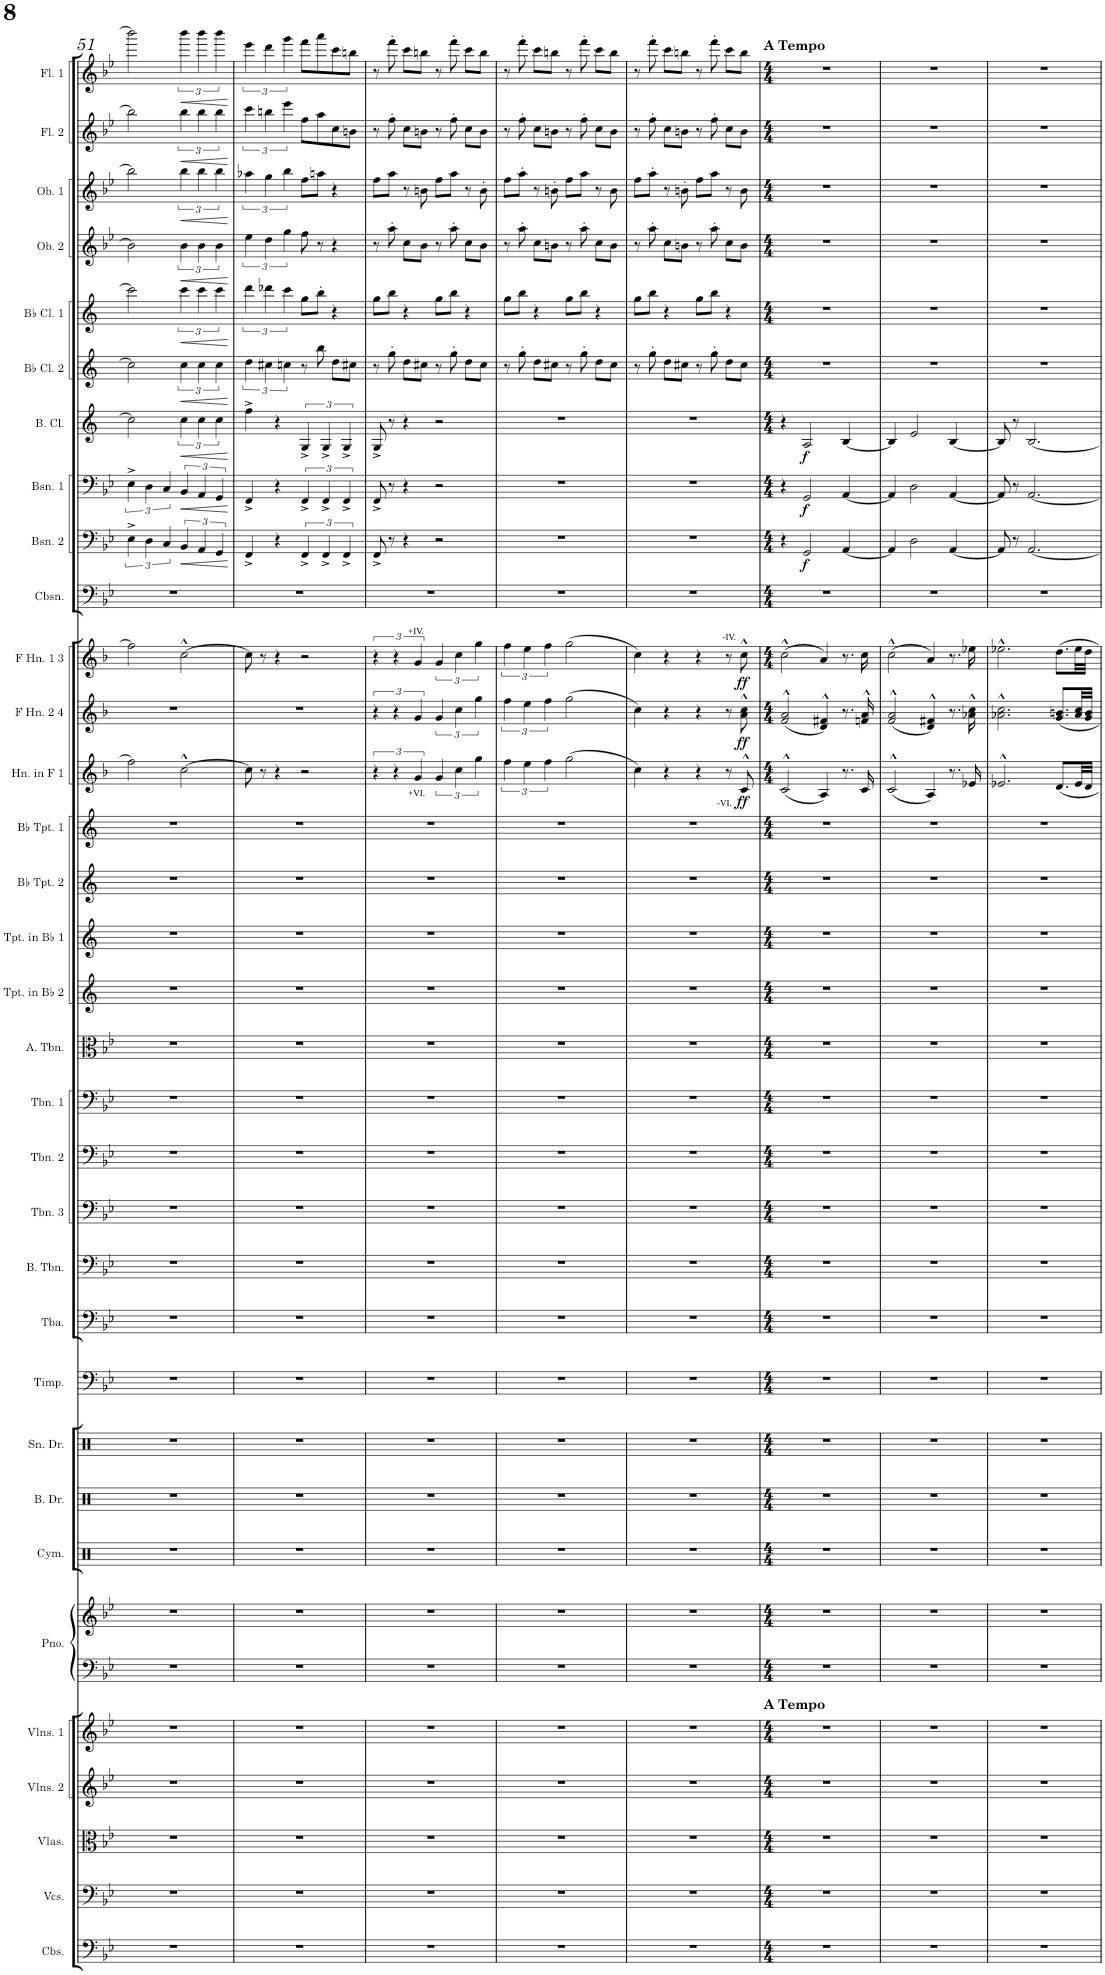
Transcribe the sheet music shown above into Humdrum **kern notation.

**kern	**kern	**kern	**kern	**kern	**kern	**kern	**kern	**kern	**kern	**kern	**kern	**kern	**kern	**kern	**kern	**kern	**kern	**kern	**kern	**kern	**kern	**dynam	**kern	**dynam	**kern	**dynam	**kern	**kern	**dynam	**kern	**dynam	**kern	**dynam	**kern	**dynam	**kern	**dynam	**kern	**dynam	**kern	**dynam	**kern	**dynam	**kern	**dynam
*part33	*part32	*part31	*part30	*part29	*part28	*part28	*part27	*part26	*part25	*part24	*part23	*part22	*part21	*part20	*part19	*part18	*part17	*part16	*part15	*part14	*part13	*part13	*part12	*part12	*part11	*part11	*part10	*part9	*part9	*part8	*part8	*part7	*part7	*part6	*part6	*part5	*part5	*part4	*part4	*part3	*part3	*part2	*part2	*part1	*part1
*staff34	*staff33	*staff32	*staff31	*staff30	*staff29	*staff28	*staff27	*staff26	*staff25	*staff24	*staff23	*staff22	*staff21	*staff20	*staff19	*staff18	*staff17	*staff16	*staff15	*staff14	*staff13	*staff13	*staff12	*staff12	*staff11	*staff11	*staff10	*staff9	*staff9	*staff8	*staff8	*staff7	*staff7	*staff6	*staff6	*staff5	*staff5	*staff4	*staff4	*staff3	*staff3	*staff2	*staff2	*staff1	*staff1
*I"Contrabasses	*I"Violoncellos	*I"Violas	*I"Violins 2	*I"Violins 1	*I"Piano	*	*I"Cymbal	*I"Bass Drum	*I"Snare Drum	*I"Timpani	*I"Tuba	*I"Bass Trombone	*I"Trombone 3	*I"Trombone 2	*I"Trombone 1	*I"Alto Trombone	*I"Trumpet in Bb 2	*I"Trumpet in Bb 1	*I"Bb Trumpet 2	*I"Bb Trumpet 1	*I"Horn in F 1	*	*I"F Horn 2 &amp; 4	*	*I"F Horn 1 &amp; 3	*	*I"Contrabassoon	*I"Bassoon 2	*	*I"Bassoon 1	*	*I"Bass Clarinet	*	*I"Bb Clarinet 2	*	*I"Bb Clarinet 1	*	*I"Oboe 2	*	*I"Oboe 1	*	*I"Flute 2	*	*I"Flute 1	*
*I'Cbs.	*I'Vcs.	*I'Vlas.	*I'Vlns. 2	*I'Vlns. 1	*I'Pno.	*	*I'Cym.	*I'B. Dr.	*I'Sn. Dr.	*I'Timp.	*I'Tba.	*I'B. Tbn.	*I'Tbn. 3	*I'Tbn. 2	*I'Tbn. 1	*I'A. Tbn.	*I'Tpt. in Bb 2	*I'Tpt. in Bb 1	*I'Bb Tpt. 2	*I'Bb Tpt. 1	*I'Hn. in F 1	*	*I'F Hn. 2 4	*	*I'F Hn. 1 3	*	*I'Cbsn.	*I'Bsn. 2	*	*I'Bsn. 1	*	*I'B. Cl.	*	*I'Bb Cl. 2	*	*I'Bb Cl. 1	*	*I'Ob. 2	*	*I'Ob. 1	*	*I'Fl. 2	*	*I'Fl. 1	*
!!LO:PB:g=z
*clefF4	*clefF4	*clefC3	*clefG2	*clefG2	*clefF4	*clefG2	*clefX	*clefX	*clefX	*clefF4	*clefF4	*clefF4	*clefF4	*clefF4	*clefF4	*clefC3	*clefG2	*clefG2	*clefG2	*clefG2	*clefG2	*	*clefG2	*	*clefG2	*	*clefF4	*clefF4	*	*clefF4	*	*clefG2	*	*clefG2	*	*clefG2	*	*clefG2	*	*clefG2	*	*clefG2	*	*clefG2	*
*Trd7c12	*	*	*	*	*	*	*	*	*	*	*	*	*	*	*	*	*Trd1c2	*Trd1c2	*Trd1c2	*Trd1c2	*Trd4c7	*	*Trd4c7	*	*Trd4c7	*	*Trd7c12	*	*	*	*	*Trd8c14	*	*Trd1c2	*	*Trd1c2	*	*	*	*	*	*	*	*	*
*k[b-e-]	*k[b-e-]	*k[b-e-]	*k[b-e-]	*k[b-e-]	*k[b-e-]	*k[b-e-]	*k[b-e-a-d-]	*k[b-e-a-d-]	*k[b-e-a-d-]	*k[b-e-]	*k[b-e-]	*k[b-e-]	*k[b-e-]	*k[b-e-]	*k[b-e-]	*k[b-e-]	*k[]	*k[]	*k[]	*k[]	*k[b-]	*	*k[b-]	*	*k[b-]	*	*k[b-e-]	*k[b-e-]	*	*k[b-e-]	*	*k[]	*	*k[]	*	*k[]	*	*k[b-e-]	*	*k[b-e-]	*	*k[b-e-]	*	*k[b-e-]	*
*M2/2	*M2/2	*M2/2	*M2/2	*M2/2	*M2/2	*M2/2	*M2/2	*M2/2	*M2/2	*M2/2	*M2/2	*M2/2	*M2/2	*M2/2	*M2/2	*M2/2	*M2/2	*M2/2	*M2/2	*M2/2	*M2/2	*	*M2/2	*	*M2/2	*	*M2/2	*M2/2	*	*M2/2	*	*M2/2	*	*M2/2	*	*M2/2	*	*M2/2	*	*M2/2	*	*M2/2	*	*M2/2	*
=51	=51	=51	=51	=51	=51	=51	=51	=51	=51	=51	=51	=51	=51	=51	=51	=51	=51	=51	=51	=51	=51	=51	=51	=51	=51	=51	=51	=51	=51	=51	=51	=51	=51	=51	=51	=51	=51	=51	=51	=51	=51	=51	=51	=51	=51
1r	1r	1r	1r	1r	1r	1r	1r	1r	1r	1r	1r	1r	1r	1r	1r	1r	1r	1r	1r	1r	2ff\]	.	1r	.	2ff\]	.	1r	6E-^\	.	6E-^\	.	2cc\]	.	2cc\]	.	2ccc\]	.	2b-\]	.	2bb-\]	.	2bb-\]	.	2bbb-\]	.
.	.	.	.	.	.	.	.	.	.	.	.	.	.	.	.	.	.	.	.	.	.	.	.	.	.	.	.	6D\	.	6D\	.	.	.	.	.	.	.	.	.	.	.	.	.	.	.
.	.	.	.	.	.	.	.	.	.	.	.	.	.	.	.	.	.	.	.	.	.	.	.	.	.	.	.	6C/	.	6C/	.	.	.	.	.	.	.	.	.	.	.	.	.	.	.
!	!	!	!	!	!	!	!	!	!	!	!	!	!	!	!	!	!	!	!	!	!	!	!	!	!	!	!	!	!LO:HP:b	!	!LO:HP:b	!	!LO:HP:b	!	!LO:HP:b	!	!LO:HP:b	!	!LO:HP:b	!	!LO:HP:b	!	!LO:HP:b	!	!LO:HP:b
.	.	.	.	.	.	.	.	.	.	.	.	.	.	.	.	.	.	.	.	.	[2cc^^\	.	.	.	[2cc^^\	.	.	6BB-/	<	6BB-/	<	6cc\	<	6cc\	<	6ccc\	<	6b-\	<	6bb-\	<	6bb-\	<	6bbb-\	<
.	.	.	.	.	.	.	.	.	.	.	.	.	.	.	.	.	.	.	.	.	.	.	.	.	.	.	.	6AA/	.	6AA/	.	6cc\	.	6cc\	.	6ccc\	.	6b-\	.	6bb-\	.	6bb-\	.	6bbb-\	.
.	.	.	.	.	.	.	.	.	.	.	.	.	.	.	.	.	.	.	.	.	.	.	.	.	.	.	.	6GG/	.	6GG/	.	6cc\	.	6cc\	.	6ccc\	.	6b-\	.	6bb-\	.	6bb-\	.	6bbb-\	.
.	.	.	.	.	.	.	.	.	.	.	.	.	.	.	.	.	.	.	.	.	.	.	.	.	.	.	.	.	[	.	[	.	[	.	[	.	[	.	[	.	[	.	[	.	[
=52	=52	=52	=52	=52	=52	=52	=52	=52	=52	=52	=52	=52	=52	=52	=52	=52	=52	=52	=52	=52	=52	=52	=52	=52	=52	=52	=52	=52	=52	=52	=52	=52	=52	=52	=52	=52	=52	=52	=52	=52	=52	=52	=52	=52	=52
1r	1r	1r	1r	1r	1r	1r	1r	1r	1r	1r	1r	1r	1r	1r	1r	1r	1r	1r	1r	1r	8cc\]	.	1r	.	8cc\]	.	1r	4FF^/	.	4FF^/	.	4ff^\	.	6dd\	.	6ddd\	.	6ee-\	.	6aa-X\	.	6ccc\	.	6eee-\	.
.	.	.	.	.	.	.	.	.	.	.	.	.	.	.	.	.	.	.	.	.	8r	.	.	.	8r	.	.	.	.	.	.	.	.	.	.	.	.	.	.	.	.	.	.	.	.
.	.	.	.	.	.	.	.	.	.	.	.	.	.	.	.	.	.	.	.	.	.	.	.	.	.	.	.	.	.	.	.	.	.	6cc#X\	.	6ddd-X\	.	6dd\	.	6gg\	.	6bbn\	.	6ddd\	.
.	.	.	.	.	.	.	.	.	.	.	.	.	.	.	.	.	.	.	.	.	4r	.	.	.	4r	.	.	4r	.	4r	.	4r	.	.	.	.	.	.	.	.	.	.	.	.	.
.	.	.	.	.	.	.	.	.	.	.	.	.	.	.	.	.	.	.	.	.	.	.	.	.	.	.	.	.	.	.	.	.	.	6ccn\	.	6ccc\	.	6gg\	.	6bb-\	.	6eee-\	.	6ggg\	.
.	.	.	.	.	.	.	.	.	.	.	.	.	.	.	.	.	.	.	.	.	2r	.	.	.	2r	.	.	6FF^/	.	6FF^/	.	6G^/	.	8r	.	8gg\L	.	8ff\	.	8ff\L	.	8ff\L	.	8fff\L	.
.	.	.	.	.	.	.	.	.	.	.	.	.	.	.	.	.	.	.	.	.	.	.	.	.	.	.	.	.	.	.	.	.	.	8bb\	.	8bb'\J	.	8r	.	8aan\J	.	8aa\	.	8aaa\	.
.	.	.	.	.	.	.	.	.	.	.	.	.	.	.	.	.	.	.	.	.	.	.	.	.	.	.	.	6FF^/	.	6FF^/	.	6G^/	.	.	.	.	.	.	.	.	.	.	.	.	.
.	.	.	.	.	.	.	.	.	.	.	.	.	.	.	.	.	.	.	.	.	.	.	.	.	.	.	.	.	.	.	.	.	.	8dd\L	.	4r	.	4r	.	4r	.	8cc\	.	8ccc\	.
.	.	.	.	.	.	.	.	.	.	.	.	.	.	.	.	.	.	.	.	.	.	.	.	.	.	.	.	6FF^/	.	6FF^/	.	6G^/	.	.	.	.	.	.	.	.	.	.	.	.	.
.	.	.	.	.	.	.	.	.	.	.	.	.	.	.	.	.	.	.	.	.	.	.	.	.	.	.	.	.	.	.	.	.	.	8cc#X\J	.	.	.	.	.	.	.	8bn\J	.	8bbn\J	.
=53	=53	=53	=53	=53	=53	=53	=53	=53	=53	=53	=53	=53	=53	=53	=53	=53	=53	=53	=53	=53	=53	=53	=53	=53	=53	=53	=53	=53	=53	=53	=53	=53	=53	=53	=53	=53	=53	=53	=53	=53	=53	=53	=53	=53	=53
1r	1r	1r	1r	1r	1r	1r	1r	1r	1r	1r	1r	1r	1r	1r	1r	1r	1r	1r	1r	1r	6r	.	6r	.	6r	.	1r	8FF^/	.	8FF^/	.	8G^/	.	8r	.	8gg\L	.	8r	.	8ff\L	.	8r	.	8r	.
.	.	.	.	.	.	.	.	.	.	.	.	.	.	.	.	.	.	.	.	.	.	.	.	.	.	.	.	8r	.	8r	.	8r	.	8gg'\	.	8bb\J	.	8aa'\	.	8aa\J	.	8ff'\	.	8fff'\	.
.	.	.	.	.	.	.	.	.	.	.	.	.	.	.	.	.	.	.	.	.	6r	.	6r	.	6r	.	.	.	.	.	.	.	.	.	.	.	.	.	.	.	.	.	.	.	.
.	.	.	.	.	.	.	.	.	.	.	.	.	.	.	.	.	.	.	.	.	.	.	.	.	.	.	.	4r	.	4r	.	4r	.	8dd\L	.	4r	.	8cc\L	.	8r	.	8cc\L	.	8ccc\L	.
!	!	!	!	!	!	!	!	!	!	!	!	!	!	!	!	!	!	!	!	!	!	!	!	!	!LO:TX:a:t=+IV.	!	!	!	!	!	!	!	!	!	!	!	!	!	!	!	!	!	!	!	!
!	!	!	!	!	!	!	!	!	!	!	!	!	!	!	!	!	!	!	!	!	!LO:TX:b:t=+VI.	!	!	!	!	!	!	!	!	!	!	!	!	!	!	!	!	!	!	!	!	!	!	!	!
.	.	.	.	.	.	.	.	.	.	.	.	.	.	.	.	.	.	.	.	.	6g/	.	6g/	.	6g/	.	.	.	.	.	.	.	.	.	.	.	.	.	.	.	.	.	.	.	.
.	.	.	.	.	.	.	.	.	.	.	.	.	.	.	.	.	.	.	.	.	.	.	.	.	.	.	.	.	.	.	.	.	.	8cc#X\J	.	.	.	8b-\J	.	8bn\	.	8bn\J	.	8bbn\J	.
.	.	.	.	.	.	.	.	.	.	.	.	.	.	.	.	.	.	.	.	.	6g/	.	6g/	.	6g/	.	.	2r	.	2r	.	2r	.	8r	.	8gg\L	.	8r	.	8ff\L	.	8r	.	8r	.
.	.	.	.	.	.	.	.	.	.	.	.	.	.	.	.	.	.	.	.	.	.	.	.	.	.	.	.	.	.	.	.	.	.	8gg'\	.	8bb\J	.	8aa'\	.	8aa\J	.	8ff'\	.	8fff'\	.
.	.	.	.	.	.	.	.	.	.	.	.	.	.	.	.	.	.	.	.	.	6cc\	.	6cc\	.	6cc\	.	.	.	.	.	.	.	.	.	.	.	.	.	.	.	.	.	.	.	.
.	.	.	.	.	.	.	.	.	.	.	.	.	.	.	.	.	.	.	.	.	.	.	.	.	.	.	.	.	.	.	.	.	.	8dd\L	.	4r	.	8cc\L	.	8r	.	8cc\L	.	8ccc\L	.
.	.	.	.	.	.	.	.	.	.	.	.	.	.	.	.	.	.	.	.	.	6gg\	.	6gg\	.	6gg\	.	.	.	.	.	.	.	.	.	.	.	.	.	.	.	.	.	.	.	.
.	.	.	.	.	.	.	.	.	.	.	.	.	.	.	.	.	.	.	.	.	.	.	.	.	.	.	.	.	.	.	.	.	.	8cc#\J	.	.	.	8b-\J	.	8b'\	.	8b\J	.	8bb\J	.
=54	=54	=54	=54	=54	=54	=54	=54	=54	=54	=54	=54	=54	=54	=54	=54	=54	=54	=54	=54	=54	=54	=54	=54	=54	=54	=54	=54	=54	=54	=54	=54	=54	=54	=54	=54	=54	=54	=54	=54	=54	=54	=54	=54	=54	=54
1r	1r	1r	1r	1r	1r	1r	1r	1r	1r	1r	1r	1r	1r	1r	1r	1r	1r	1r	1r	1r	6ff\	.	6ff\	.	6ff\	.	1r	1r	.	1r	.	1r	.	8r	.	8gg\L	.	8r	.	8ff\L	.	8r	.	8r	.
.	.	.	.	.	.	.	.	.	.	.	.	.	.	.	.	.	.	.	.	.	.	.	.	.	.	.	.	.	.	.	.	.	.	8gg'\	.	8bb\J	.	8aa'\	.	8aa'\J	.	8ff'\	.	8fff'\	.
.	.	.	.	.	.	.	.	.	.	.	.	.	.	.	.	.	.	.	.	.	6ee\	.	6ee\	.	6ee\	.	.	.	.	.	.	.	.	.	.	.	.	.	.	.	.	.	.	.	.
.	.	.	.	.	.	.	.	.	.	.	.	.	.	.	.	.	.	.	.	.	.	.	.	.	.	.	.	.	.	.	.	.	.	8dd\L	.	4r	.	8cc\L	.	8r	.	8cc\L	.	8ccc\L	.
.	.	.	.	.	.	.	.	.	.	.	.	.	.	.	.	.	.	.	.	.	6ff\	.	6ff\	.	6ff\	.	.	.	.	.	.	.	.	.	.	.	.	.	.	.	.	.	.	.	.
.	.	.	.	.	.	.	.	.	.	.	.	.	.	.	.	.	.	.	.	.	.	.	.	.	.	.	.	.	.	.	.	.	.	8cc#X\J	.	.	.	8bn\J	.	8bn'\	.	8bn\J	.	8bbn\J	.
.	.	.	.	.	.	.	.	.	.	.	.	.	.	.	.	.	.	.	.	.	(2gg\	.	(2gg\	.	(2gg\	.	.	.	.	.	.	.	.	8r	.	8gg\L	.	8r	.	8ff\L	.	8r	.	8r	.
.	.	.	.	.	.	.	.	.	.	.	.	.	.	.	.	.	.	.	.	.	.	.	.	.	.	.	.	.	.	.	.	.	.	8gg'\	.	8bb\J	.	8aa'\	.	8aa\J	.	8ff'\	.	8fff'\	.
.	.	.	.	.	.	.	.	.	.	.	.	.	.	.	.	.	.	.	.	.	.	.	.	.	.	.	.	.	.	.	.	.	.	8dd\L	.	4r	.	8cc\L	.	8r	.	8cc\L	.	8ccc\L	.
.	.	.	.	.	.	.	.	.	.	.	.	.	.	.	.	.	.	.	.	.	.	.	.	.	.	.	.	.	.	.	.	.	.	8cc#\J	.	.	.	8b\J	.	8b\	.	8b\J	.	8bb\J	.
=55	=55	=55	=55	=55	=55	=55	=55	=55	=55	=55	=55	=55	=55	=55	=55	=55	=55	=55	=55	=55	=55	=55	=55	=55	=55	=55	=55	=55	=55	=55	=55	=55	=55	=55	=55	=55	=55	=55	=55	=55	=55	=55	=55	=55	=55
1r	1r	1r	1r	1r	1r	1r	1r	1r	1r	1r	1r	1r	1r	1r	1r	1r	1r	1r	1r	1r	4cc\)	.	4cc\)	.	4cc\)	.	1r	1r	.	1r	.	1r	.	8r	.	8gg\L	.	8r	.	8ff\L	.	8r	.	8r	.
.	.	.	.	.	.	.	.	.	.	.	.	.	.	.	.	.	.	.	.	.	.	.	.	.	.	.	.	.	.	.	.	.	.	8gg'\	.	8bb\J	.	8aa'\	.	8aa'\J	.	8ff'\	.	8fff'\	.
.	.	.	.	.	.	.	.	.	.	.	.	.	.	.	.	.	.	.	.	.	4r	.	4r	.	4r	.	.	.	.	.	.	.	.	8dd\L	.	4r	.	8cc\L	.	8r	.	8cc\L	.	8ccc\L	.
.	.	.	.	.	.	.	.	.	.	.	.	.	.	.	.	.	.	.	.	.	.	.	.	.	.	.	.	.	.	.	.	.	.	8cc#X\J	.	.	.	8bn\J	.	8bn'\	.	8bn\J	.	8bbn\J	.
.	.	.	.	.	.	.	.	.	.	.	.	.	.	.	.	.	.	.	.	.	4r	.	4r	.	4r	.	.	.	.	.	.	.	.	8r	.	8gg\L	.	8r	.	8ff\L	.	8r	.	8r	.
.	.	.	.	.	.	.	.	.	.	.	.	.	.	.	.	.	.	.	.	.	.	.	.	.	.	.	.	.	.	.	.	.	.	8gg'\	.	8bb\J	.	8aa'\	.	8aa\J	.	8ff'\	.	8fff'\	.
.	.	.	.	.	.	.	.	.	.	.	.	.	.	.	.	.	.	.	.	.	8r	.	8r	.	8r	.	.	.	.	.	.	.	.	8dd\L	.	4r	.	8cc\L	.	8r	.	8cc\L	.	8ccc\L	.
!	!	!	!	!	!	!	!	!	!	!	!	!	!	!	!	!	!	!	!	!	!	!	!	!	!LO:TX:a:t=-IV.	!	!	!	!	!	!	!	!	!	!	!	!	!	!	!	!	!	!	!	!
!	!	!	!	!	!	!	!	!	!	!	!	!	!	!	!	!	!	!	!	!	!LO:TX:b:t=-VI.	!	!	!	!	!	!	!	!	!	!	!	!	!	!	!	!	!	!	!	!	!	!	!	!
!	!	!	!	!	!	!	!	!	!	!	!	!	!	!	!	!	!	!	!	!	!	!LO:DY:b	!	!LO:DY:b	!	!LO:DY:b	!	!	!	!	!	!	!	!	!	!	!	!	!	!	!	!	!	!	!
.	.	.	.	.	.	.	.	.	.	.	.	.	.	.	.	.	.	.	.	.	8c^^/	ff	8a\^^ 8cc\^^	ff	8cc^^\	ff	.	.	.	.	.	.	.	8cc#\J	.	.	.	8b\J	.	8b\	.	8b\J	.	8bb\J	.
=56	=56	=56	=56	=56	=56	=56	=56	=56	=56	=56	=56	=56	=56	=56	=56	=56	=56	=56	=56	=56	=56	=56	=56	=56	=56	=56	=56	=56	=56	=56	=56	=56	=56	=56	=56	=56	=56	=56	=56	=56	=56	=56	=56	=56	=56
*M4/4	*M4/4	*M4/4	*M4/4	*M4/4	*M4/4	*M4/4	*M4/4	*M4/4	*M4/4	*M4/4	*M4/4	*M4/4	*M4/4	*M4/4	*M4/4	*M4/4	*M4/4	*M4/4	*M4/4	*M4/4	*M4/4	*	*M4/4	*	*M4/4	*	*M4/4	*M4/4	*	*M4/4	*	*M4/4	*	*M4/4	*	*M4/4	*	*M4/4	*	*M4/4	*	*M4/4	*	*M4/4	*
!	!	!	!	!	!	!	!	!	!	!	!	!	!	!	!	!	!	!	!	!	!	!	!	!	!	!	!	!	!	!	!	!	!	!	!	!	!	!	!	!	!	!	!	!LO:TX:a:B:t=A Tempo	!
!	!	!	!	!LO:TX:a:B:t=A Tempo	!	!	!	!	!	!	!	!	!	!	!	!	!	!	!	!	!	!	!	!	!	!	!	!	!	!	!	!	!	!	!	!	!	!	!	!	!	!	!	!	!
1r	1r	1r	1r	1r	1r	1r	1r	1r	1r	1r	1r	1r	1r	1r	1r	1r	1r	1r	1r	1r	(2c^^/	.	(2f/^^ 2a/^^	.	(2cc^^\	.	1r	4r	.	4r	.	4r	.	1r	.	1r	.	1r	.	1r	.	1r	.	1r	.
!	!	!	!	!	!	!	!	!	!	!	!	!	!	!	!	!	!	!	!	!	!	!	!	!	!	!	!	!	!LO:DY:b	!	!LO:DY:b	!	!LO:DY:b	!	!	!	!	!	!	!	!	!	!	!	!
.	.	.	.	.	.	.	.	.	.	.	.	.	.	.	.	.	.	.	.	.	.	.	.	.	.	.	.	2GG/	f	2GG/	f	2A/	f	.	.	.	.	.	.	.	.	.	.	.	.
.	.	.	.	.	.	.	.	.	.	.	.	.	.	.	.	.	.	.	.	.	4A/)	.	4d/^^ 4f#X/^^)	.	4a/)	.	.	.	.	.	.	.	.	.	.	.	.	.	.	.	.	.	.	.	.
.	.	.	.	.	.	.	.	.	.	.	.	.	.	.	.	.	.	.	.	.	8.r	.	8.r	.	8.r	.	.	[4AA/	.	[4AA/	.	[4B/	.	.	.	.	.	.	.	.	.	.	.	.	.
.	.	.	.	.	.	.	.	.	.	.	.	.	.	.	.	.	.	.	.	.	16c/	.	16fn/^^ 16a/^^	.	16cc\	.	.	.	.	.	.	.	.	.	.	.	.	.	.	.	.	.	.	.	.
=57	=57	=57	=57	=57	=57	=57	=57	=57	=57	=57	=57	=57	=57	=57	=57	=57	=57	=57	=57	=57	=57	=57	=57	=57	=57	=57	=57	=57	=57	=57	=57	=57	=57	=57	=57	=57	=57	=57	=57	=57	=57	=57	=57	=57	=57
1r	1r	1r	1r	1r	1r	1r	1r	1r	1r	1r	1r	1r	1r	1r	1r	1r	1r	1r	1r	1r	(2c^^/	.	(2f/^^ 2a/^^	.	(2cc^^\	.	1r	4AA/]	.	4AA/]	.	4B/]	.	1r	.	1r	.	1r	.	1r	.	1r	.	1r	.
.	.	.	.	.	.	.	.	.	.	.	.	.	.	.	.	.	.	.	.	.	.	.	.	.	.	.	.	2D\	.	2D\	.	2e/	.	.	.	.	.	.	.	.	.	.	.	.	.
.	.	.	.	.	.	.	.	.	.	.	.	.	.	.	.	.	.	.	.	.	4A/)	.	4d/^^ 4f#X/^^)	.	4a/)	.	.	.	.	.	.	.	.	.	.	.	.	.	.	.	.	.	.	.	.
.	.	.	.	.	.	.	.	.	.	.	.	.	.	.	.	.	.	.	.	.	8.r	.	8.r	.	8.r	.	.	[4AA/	.	[4AA/	.	[4B/	.	.	.	.	.	.	.	.	.	.	.	.	.
.	.	.	.	.	.	.	.	.	.	.	.	.	.	.	.	.	.	.	.	.	16e-X/	.	16a-X\^^ 16cc\^^	.	16ee-X\	.	.	.	.	.	.	.	.	.	.	.	.	.	.	.	.	.	.	.	.
=58	=58	=58	=58	=58	=58	=58	=58	=58	=58	=58	=58	=58	=58	=58	=58	=58	=58	=58	=58	=58	=58	=58	=58	=58	=58	=58	=58	=58	=58	=58	=58	=58	=58	=58	=58	=58	=58	=58	=58	=58	=58	=58	=58	=58	=58
1r	1r	1r	1r	1r	1r	1r	1r	1r	1r	1r	1r	1r	1r	1r	1r	1r	1r	1r	1r	1r	2.e-X^^/	.	2.a-X\^^ 2.cc\^^	.	2.ee-X^^\	.	1r	8AA/]	.	8AA/]	.	8B/]	.	1r	.	1r	.	1r	.	1r	.	1r	.	1r	.
.	.	.	.	.	.	.	.	.	.	.	.	.	.	.	.	.	.	.	.	.	.	.	.	.	.	.	.	8r	.	8r	.	8r	.	.	.	.	.	.	.	.	.	.	.	.	.
.	.	.	.	.	.	.	.	.	.	.	.	.	.	.	.	.	.	.	.	.	.	.	.	.	.	.	.	[2.AA/	.	[2.AA/	.	[2.B/	.	.	.	.	.	.	.	.	.	.	.	.	.
.	.	.	.	.	.	.	.	.	.	.	.	.	.	.	.	.	.	.	.	.	8.d/L	.	8.g/ 8.bn/L	.	8.dd\L	.	.	.	.	.	.	.	.	.	.	.	.	.	.	.	.	.	.	.	.
.	.	.	.	.	.	.	.	.	.	.	.	.	.	.	.	.	.	.	.	.	32e-/LL	.	32a-/ 32cc/LL	.	32ee-\LL	.	.	.	.	.	.	.	.	.	.	.	.	.	.	.	.	.	.	.	.
.	.	.	.	.	.	.	.	.	.	.	.	.	.	.	.	.	.	.	.	.	32d/JJJ	.	32g/ 32b/JJJ	.	32dd\JJJ	.	.	.	.	.	.	.	.	.	.	.	.	.	.	.	.	.	.	.	.
=	=	=	=	=	=	=	=	=	=	=	=	=	=	=	=	=	=	=	=	=	=	=	=	=	=	=	=	=	=	=	=	=	=	=	=	=	=	=	=	=	=	=	=	=	=
*-	*-	*-	*-	*-	*-	*-	*-	*-	*-	*-	*-	*-	*-	*-	*-	*-	*-	*-	*-	*-	*-	*-	*-	*-	*-	*-	*-	*-	*-	*-	*-	*-	*-	*-	*-	*-	*-	*-	*-	*-	*-	*-	*-	*-	*-
